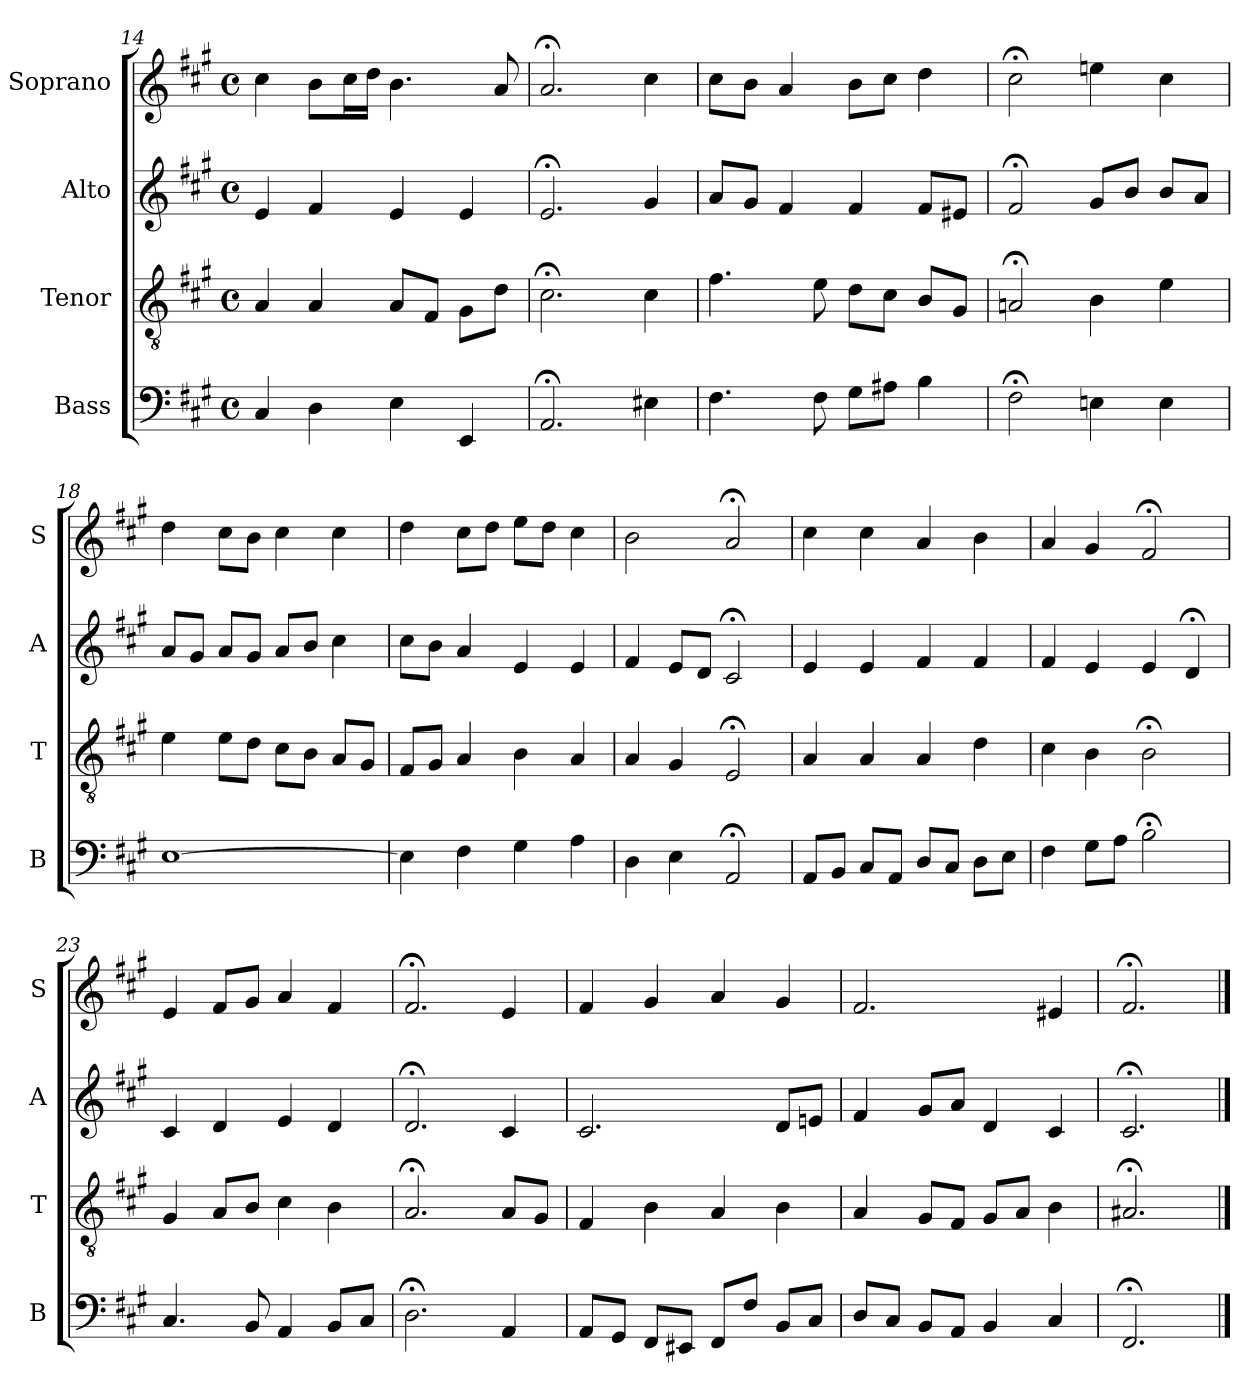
**kern	**kern	**kern	**kern
*part4	*part3	*part2	*part1
*staff4	*staff3	*staff2	*staff1
*I"Bass	*I"Tenor	*I"Alto	*I"Soprano
*I'B	*I'T	*I'A	*I'S
*clefF4	*clefGv2	*clefG2	*clefG2
*k[f#c#g#]	*k[f#c#g#]	*k[f#c#g#]	*k[f#c#g#]
*f#:	*f#:	*f#:	*f#:
*M4/4	*M4/4	*M4/4	*M4/4
*met(c)	*met(c)	*met(c)	*met(c)
=14	=14	=14	=14
4C#	4A	4e	4cc#
4D	4A	4f#	8bL
.	.	.	16cc#L
.	.	.	16ddJJ
4E	8AL	4e	4.b
.	8F#J	.	.
4EE	8G#L	4e	.
.	8dJ	.	8a
=15	=15	=15	=15
2.AA;<	2.c#;<	2.e;<	2.a;<
4E#X	4c#	4g#	4cc#
=16	=16	=16	=16
4.F#	4.f#	8aL	8cc#L
.	.	8g#J	8bJ
.	.	4f#	4a
8F#	8e	.	.
8G#L	8dL	4f#	8bL
8A#XJ	8c#J	.	8cc#J
4B	8BL	8f#L	4dd
.	8G#J	8e#XJ	.
=17	=17	=17	=17
2F#;<	2An;<	2f#;<	2cc#;<
4En	4B	8g#L	4een
.	.	8bJ	.
4E	4e	8bL	4cc#
.	.	8aJ	.
=18	=18	=18	=18
[1E	4e	8aL	4dd
.	.	8g#J	.
.	8eL	8aL	8cc#L
.	8dJ	8g#J	8bJ
.	8c#L	8aL	4cc#
.	8BJ	8bJ	.
.	8AL	4cc#	4cc#
.	8G#J	.	.
=19	=19	=19	=19
4E]	8F#L	8cc#L	4dd
.	8G#J	8bJ	.
4F#	4A	4a	8cc#L
.	.	.	8ddJ
4G#	4B	4e	8eeL
.	.	.	8ddJ
4A	4A	4e	4cc#
=20	=20	=20	=20
4D	4A	4f#	2b
4E	4G#	8eL	.
.	.	8dJ	.
2AA;<	2E;<	2c#;<	2a;<
=21	=21	=21	=21
8AAL	4A	4e	4cc#
8BBJ	.	.	.
8C#L	4A	4e	4cc#
8AAJ	.	.	.
8DL	4A	4f#	4a
8C#J	.	.	.
8DL	4d	4f#	4b
8EJ	.	.	.
=22	=22	=22	=22
4F#	4c#	4f#	4a
8G#L	4B	4e	4g#
8AJ	.	.	.
2B;<	2B;<	4e	2f#;<
.	.	4d;<	.
=23	=23	=23	=23
4.C#	4G#	4c#	4e
.	8AL	4d	8f#L
8BB	8BJ	.	8g#J
4AA	4c#	4e	4a
8BBL	4B	4d	4f#
8C#J	.	.	.
=24	=24	=24	=24
2.D;<	2.A;<	2.d;<	2.f#;<
4AA	8AL	4c#	4e
.	8G#J	.	.
=25	=25	=25	=25
8AAL	4F#	2.c#	4f#
8GG#J	.	.	.
8FF#L	4B	.	4g#
8EE#XJ	.	.	.
8FF#L	4A	.	4a
8F#J	.	.	.
8BBL	4B	8dL	4g#
8C#J	.	8enJ	.
=26	=26	=26	=26
8DL	4A	4f#	2.f#
8C#J	.	.	.
8BBL	8G#L	8g#L	.
8AAJ	8F#J	8aJ	.
4BB	8G#L	4d	.
.	8AJ	.	.
4C#	4B	4c#	4e#X
=27	=27	=27	=27
2.FF#;<	2.A#X;<	2.c#;<	2.f#;<
==	==	==	==
*-	*-	*-	*-
